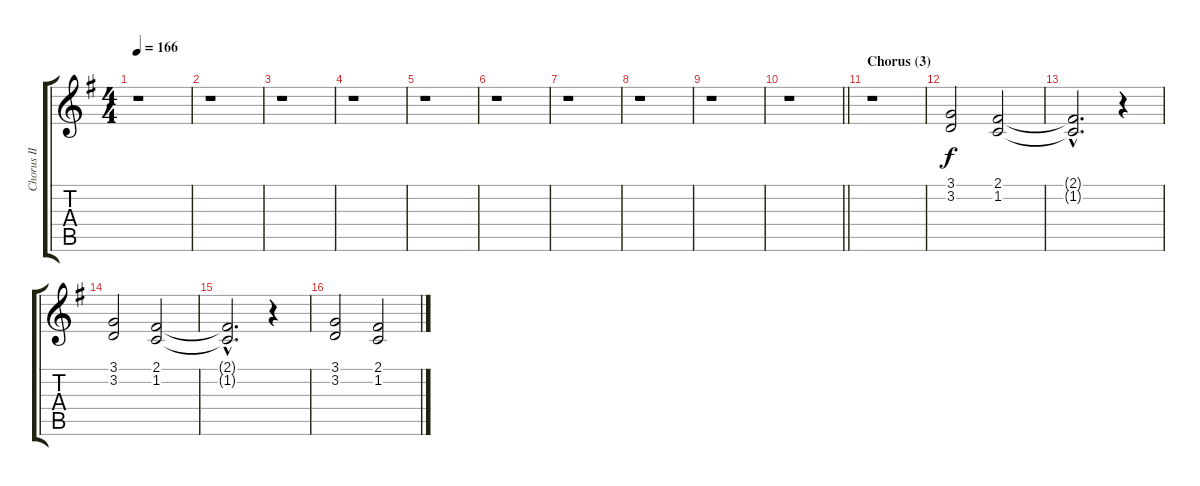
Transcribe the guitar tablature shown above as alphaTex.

\track ("Chorus II" "Chorus II") {instrument sopranosax}
\staff {score tabs}
\tuning (E4 B3 G3 D3 A2 E2) {hide}
\ts (4 4)
\tempo 166
\clef g2
\ks g
r.1{dy f} |
r.1 |
r.1 |
r.1 |
r.1 |
r.1 |
r.1 |
r.1 |
r.1 |
\barLineRight lightlight
r.1 |
\section ("" "Chorus (3)")
r.1 |
(3.1 3.2).2 (2.1 1.2).2 |
(2.1{hac t} 1.2{hac t}).2{d} r.4 |
(3.1 3.2).2 (2.1 1.2).2 |
(2.1{hac t} 1.2{hac t}).2{d} r.4 |
(3.1 3.2).2 (2.1 1.2).2
